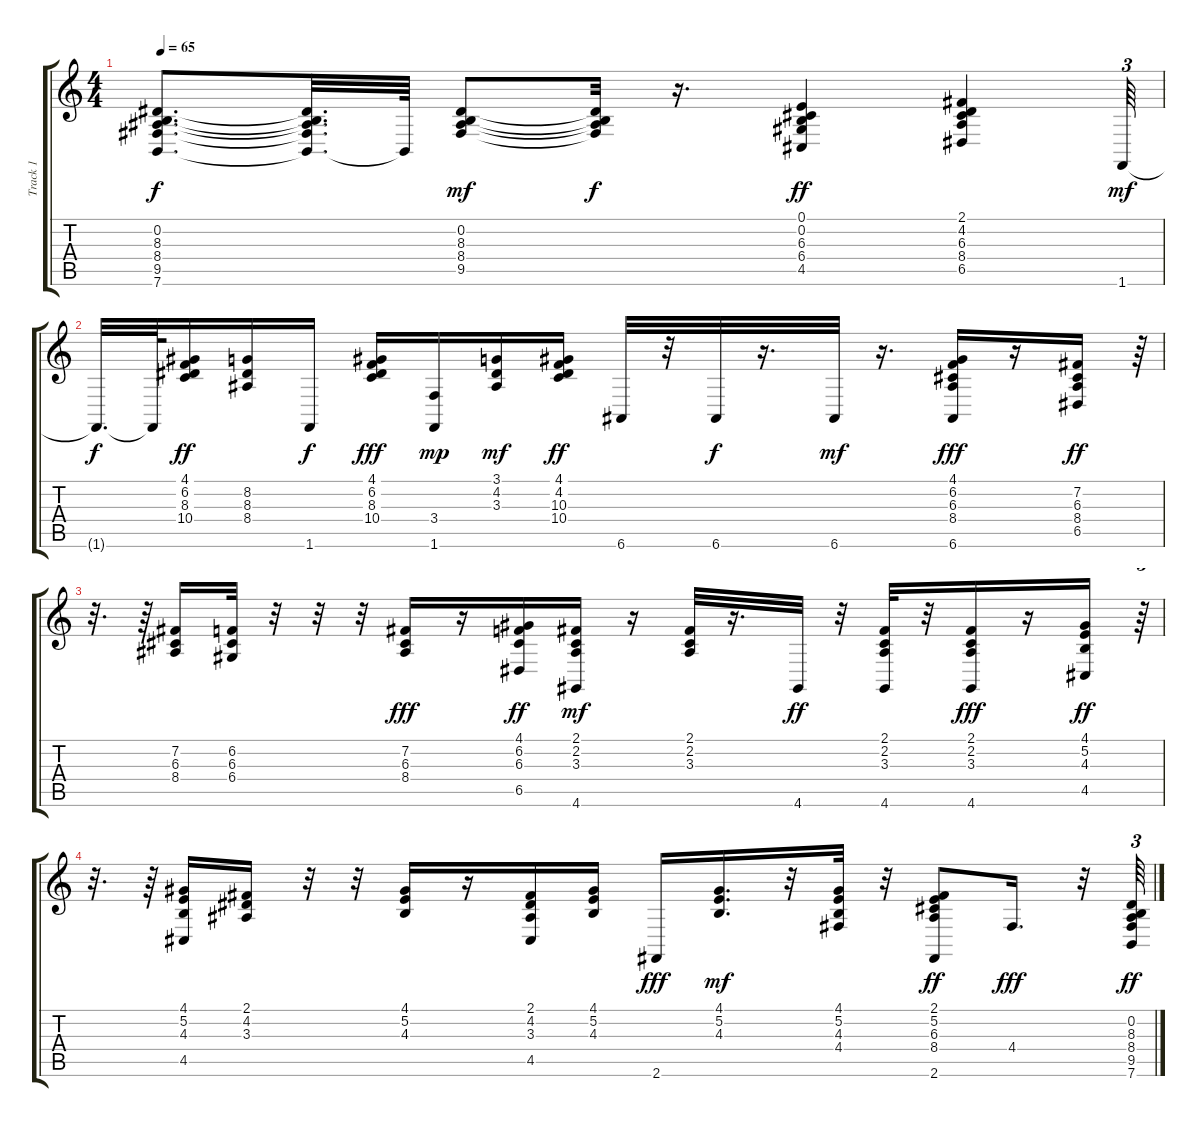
\track ("Track 1" "Track 1") {instrument acousticgrandpiano}
\staff {score tabs}
\tuning (E4 B3 G3 D3 A2 E2) {hide}
\ts (4 4)
\tempo 65
\clef g2
\ks c
(0.2{t} 8.3{t} 8.4{t} 9.5{t} 7.6{t}).8{d dy f} (0.2{t} 8.3{t} 8.4{t} 9.5{t} 7.6{t}).32{d} 7.6{t}.64 (0.2 8.3 8.4 9.5).8{dy mf} (0.2{t} 8.3{t} 8.4{t} 9.5{t}).32{dy f} r.16{d} (0.1 0.2 6.3 6.4 4.5).4{dy ff} (2.1 4.2 6.3 8.4 6.5).4 1.6.64{tu (3 2) dy mf} |
1.6{t}.32{d dy f} 1.6{t}.64 (4.1 6.2 8.3 10.4).16{dy ff} (8.2 8.3 8.4).16 1.6.16{dy f} (4.1 6.2 8.3 10.4).16{dy fff} (3.4 1.6).16{dy mp} (3.1 4.2 3.3).16{dy mf} (4.1 4.2 10.3 10.4).16{dy ff} 6.6.32 r.32 6.6.32{dy f} r.16{d} 6.6.32{dy mf} r.16{d} (4.1 6.2 6.3 8.4 6.6).16{dy fff} r.16 (7.2 6.3 8.4 6.5).16{dy ff} r.64{tu (3 2)} |
r.32{d} r.64 (7.2 6.3 8.4).16 (6.2 6.3 6.4).32 r.32 r.32 r.32 (7.2 6.3 8.4).16{dy fff} r.16 (4.1 6.2 6.3 6.5).16{dy ff} (2.1 2.2 3.3 4.6).16{dy mf} r.16 (2.1 2.2 3.3).32 r.16{d} 4.6.32{dy ff} r.32 (2.1 2.2 3.3 4.6).32 r.32 (2.1 2.2 3.3 4.6).16{dy fff} r.16 (4.1 5.2 4.3 4.5).16{dy ff} r.64{tu (3 2)} |
r.32{d} r.64 (4.1 5.2 4.3 4.5).16 (2.1 4.2 3.3).16 r.32 r.32 (4.1 5.2 4.3).16 r.16 (2.1 4.2 3.3 4.5).16 (4.1 5.2 4.3).16 2.6.16{dy fff} (4.1 5.2 4.3).16{d dy mf} r.32 (4.1 5.2 4.3 4.4).32 r.32 (2.1 5.2 6.3 8.4 2.6).8{dy ff} 4.4.16{d dy fff} r.32 (0.2 8.3 8.4 9.5 7.6).64{tu (3 2) dy ff}
